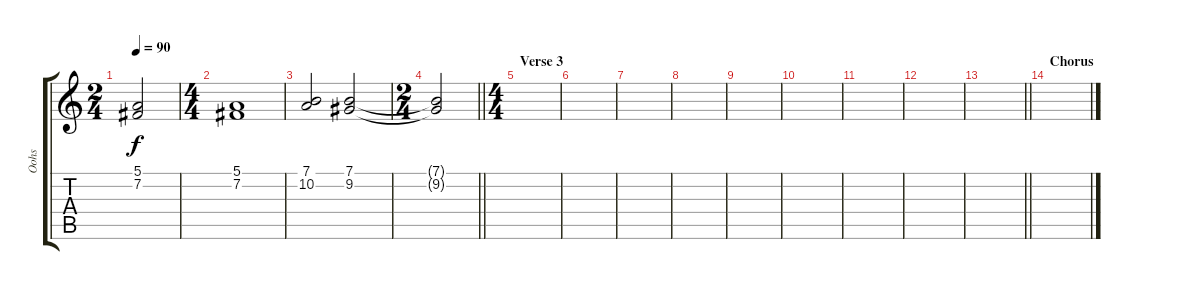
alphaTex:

\track ("Oohs" "Oohs") {instrument voiceoohs}
\staff {score tabs}
\tuning (E4 B3 G3 D3 A2 E2) {hide}
\ts (2 4)
\tempo 90
\clef g2
\ks c
(5.1 7.2).2{dy f} |
\ts (4 4)
(5.1 7.2).1 |
(7.1 10.2).2 (7.1 9.2).2 |
\ts (2 4)
\barLineRight lightlight
(7.1{t} 9.2{t}).2 |
\ts (4 4)
\section ("" "Verse 3")
|
|
|
|
|
|
|
|
\barLineRight lightlight
|
\section ("" "Chorus")
